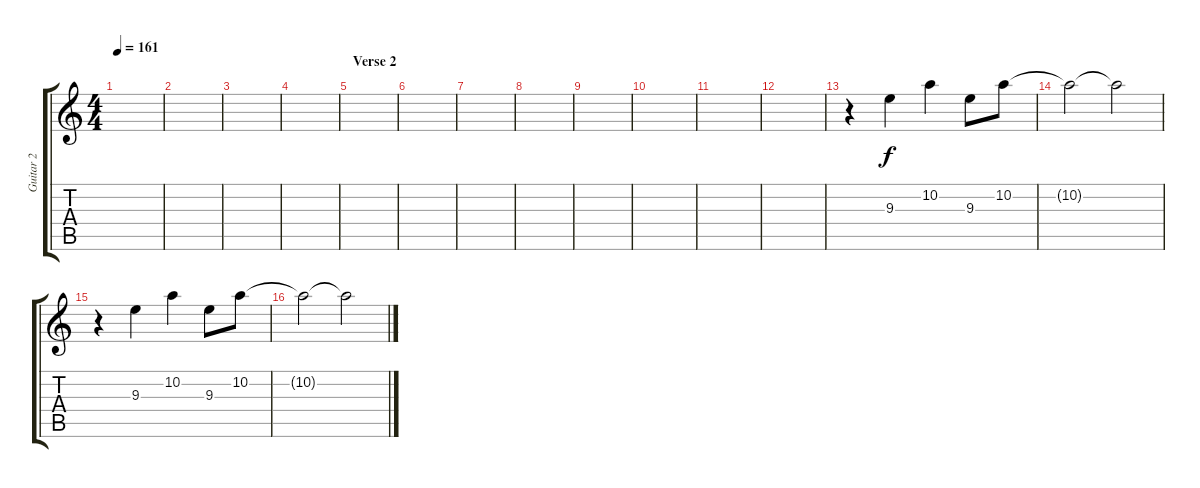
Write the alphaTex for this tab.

\track ("Guitar 2" "Guitar 2") {instrument overdrivenguitar}
\staff {score tabs}
\tuning (E4 B3 G3 D3 A2 D2) {hide}
\ts (4 4)
\tempo 161
\clef g2
\ks c
|
|
|
|
\section ("" "Verse 2")
|
|
|
|
|
|
|
|
r.4{volume 8 instrument electricguitarclean} 9.3.4 10.2.4 9.3.8 10.2.8 |
10.2{t}.2 10.2{t}.2 |
r.4 9.3.4 10.2.4 9.3.8 10.2.8 |
10.2{t}.2 10.2{t}.2
